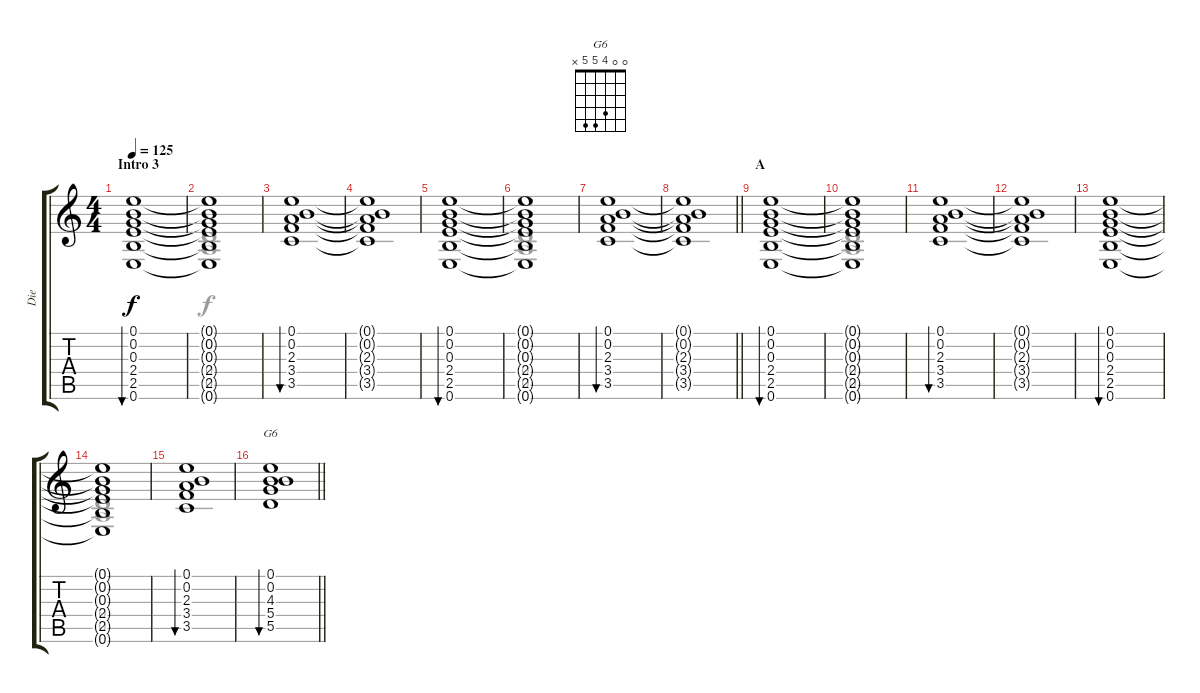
\track ("Die" "Die") {instrument electricguitarclean}
\staff {score tabs}
\tuning (E4 B3 G3 D3 A2 E2) {hide}
\chord ("G6" 0 0 4 5 5 x)
\voice
\ts (4 4)
\section ("" "Intro 3")
\tempo 125
\clef g2
\ks c
(0.1 0.2 0.3 2.4 2.5 0.6).1{bu 240 dy f} |
(0.1{t} 0.2{t} 0.3{t} 2.4{t} 2.5{t} 0.6{t}).1 |
(0.1 0.2 2.3 3.4 3.5).1{bu 240} |
(0.1{t} 0.2{t} 2.3{t} 3.4{t} 3.5{t}).1 |
(0.1 0.2 0.3 2.4 2.5 0.6).1{bu 240} |
(0.1{t} 0.2{t} 0.3{t} 2.4{t} 2.5{t} 0.6{t}).1 |
(0.1 0.2 2.3 3.4 3.5).1{bu 240} |
\barLineRight lightlight
(0.1{t} 0.2{t} 2.3{t} 3.4{t} 3.5{t}).1 |
\section ("" "A")
(0.1 0.2 0.3 2.4 2.5 0.6).1{bu 240} |
(0.1{t} 0.2{t} 0.3{t} 2.4{t} 2.5{t} 0.6{t}).1 |
(0.1 0.2 2.3 3.4 3.5).1{bu 240} |
(0.1{t} 0.2{t} 2.3{t} 3.4{t} 3.5{t}).1 |
(0.1 0.2 0.3 2.4 2.5 0.6).1{bu 240} |
(0.1{t} 0.2{t} 0.3{t} 2.4{t} 2.5{t} 0.6{t}).1 |
(0.1 0.2 2.3 3.4 3.5).1{bu 240} |
\barLineRight lightlight
(0.1 0.2 4.3 5.4 5.5).1{bu 240 ch "G6"}
\voice
\clef g2
\ottava regular
\simile none
\ks c
|
(0.1 0.2 0.3 0.4 0.5 0.6).1 |
|
|
|
(0.1 0.2 0.3 0.4 0.5 0.6).1 |
|
\barLineRight lightlight
|
|
(0.1 0.2 0.3 0.4 0.5 0.6).1 |
|
|
|
(0.1 0.2 0.3 0.4 0.5 0.6).1 |
|
\barLineRight lightlight
